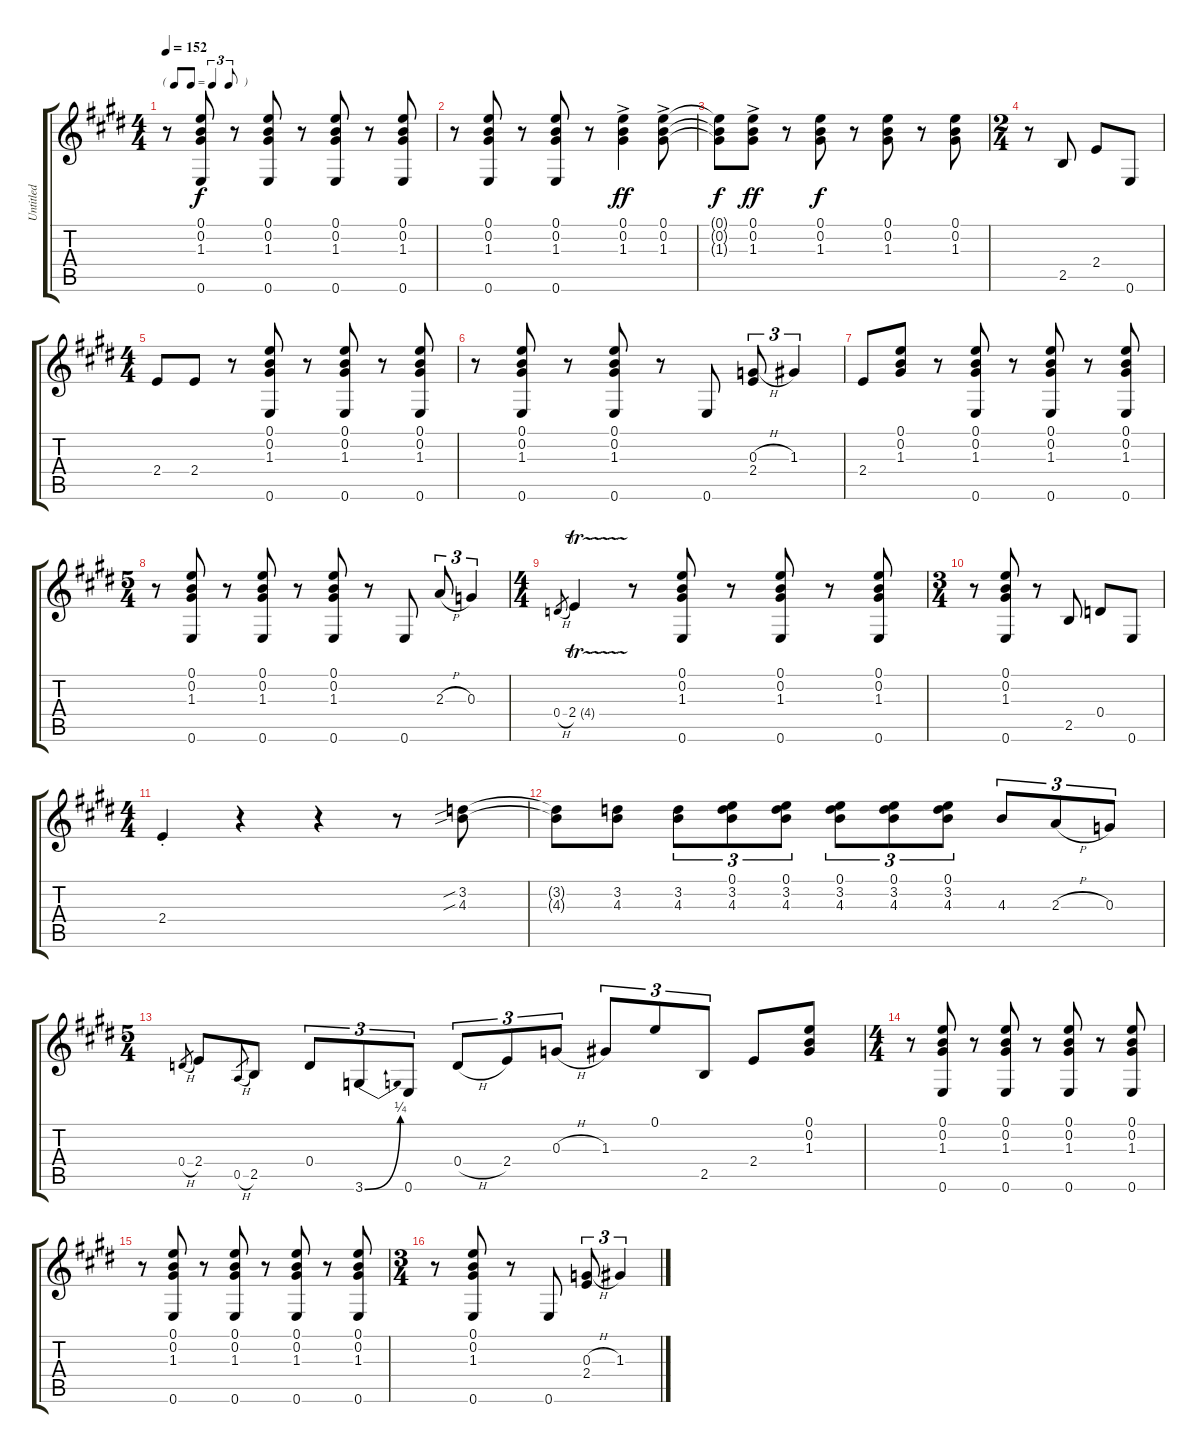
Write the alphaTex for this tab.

\track ("Untitled" "Untitled") {instrument distortionguitar}
\staff {score tabs}
\tuning (E4 B3 G3 D3 A2 E2) {hide}
\ts (4 4)
\tf triplet8th
\tempo 152
\clef g2
\ks c#minor
r.8{dy f} (0.1 0.2 1.3 0.6).8 r.8 (0.1 0.2 1.3 0.6).8 r.8 (0.1 0.2 1.3 0.6).8 r.8 (0.1 0.2 1.3 0.6).8 |
\ks e
r.8 (0.1 0.2 1.3 0.6).8 r.8 (0.1 0.2 1.3 0.6).8 r.8 (0.1{ac} 0.2{ac} 1.3{ac}).4{dy ff} (0.1{ac} 0.2{ac} 1.3{ac}).8 |
\ks c#minor
(0.1{t} 0.2{t} 1.3{t}).8{dy f} (0.1{ac} 0.2{ac} 1.3{ac}).8{dy ff} r.8 (0.1 0.2 1.3).8{dy f} r.8 (0.1 0.2 1.3).8 r.8 (0.1 0.2 1.3).8 |
\ts (2 4)
\ks e
r.8 2.5.8 2.4.8 0.6.8 |
\ts (4 4)
\ks c#minor
2.4.8 2.4.8 r.8 (0.1 0.2 1.3 0.6).8 r.8 (0.1 0.2 1.3 0.6).8 r.8 (0.1 0.2 1.3 0.6).8 |
r.8 (0.1 0.2 1.3 0.6).8 r.8 (0.1 0.2 1.3 0.6).8 r.8 0.6.8 (0.3{h} 2.4).8{tu (3 2)} 1.3.4{tu (3 2)} |
\ks e
2.4.8 (0.1 0.2 1.3).8 r.8 (0.1 0.2 1.3 0.6).8 r.8 (0.1 0.2 1.3 0.6).8 r.8 (0.1 0.2 1.3 0.6).8 |
\ts (5 4)
\ks c#minor
r.8 (0.1 0.2 1.3 0.6).8 r.8 (0.1 0.2 1.3 0.6).8 r.8 (0.1 0.2 1.3 0.6).8 r.8 0.6.8 2.3{h}.8{tu (3 2)} 0.3.4{tu (3 2)} |
\ts (4 4)
0.4{h}.8{gr} 2.4{tr (4 32)}.4 r.8 (0.1 0.2 1.3 0.6).8 r.8 (0.1 0.2 1.3 0.6).8 r.8 (0.1 0.2 1.3 0.6).8 |
\ts (3 4)
\ks e
r.8 (0.1 0.2 1.3 0.6).8 r.8 2.5.8 0.4.8 0.6.8 |
\ts (4 4)
\ks c#minor
2.4{st}.4 r.4 r.4 r.8 (3.2{sib} 4.3{sib}).8 |
(3.2{t} 4.3{t}).8 (3.2 4.3).8 (3.2 4.3).8{tu (3 2)} (0.1 3.2 4.3).8{tu (3 2)} (0.1 3.2 4.3).8{tu (3 2)} (0.1 3.2 4.3).8{tu (3 2)} (0.1 3.2 4.3).8{tu (3 2)} (0.1 3.2 4.3).8{tu (3 2)} 4.3.8{tu (3 2)} 2.3{h}.8{tu (3 2)} 0.3.8{tu (3 2)} |
\ts (5 4)
\ks e
0.4{h}.8{gr} 2.4.8 0.5{h}.8{gr} 2.5.8 0.4.8{tu (3 2)} 3.6{be (bend 0 0 60 1)}.8{tu (3 2)} 0.6.8{tu (3 2)} 0.4{h}.8{tu (3 2)} 2.4.8{tu (3 2)} 0.3{h}.8{tu (3 2)} 1.3.8{tu (3 2)} 0.1.8{tu (3 2)} 2.5.8{tu (3 2)} 2.4.8 (0.1 0.2 1.3).8 |
\ts (4 4)
\ks c#minor
r.8 (0.1 0.2 1.3 0.6).8 r.8 (0.1 0.2 1.3 0.6).8 r.8 (0.1 0.2 1.3 0.6).8 r.8 (0.1 0.2 1.3 0.6).8 |
r.8 (0.1 0.2 1.3 0.6).8 r.8 (0.1 0.2 1.3 0.6).8 r.8 (0.1 0.2 1.3 0.6).8 r.8 (0.1 0.2 1.3 0.6).8 |
\ts (3 4)
\ks e
r.8 (0.1 0.2 1.3 0.6).8 r.8 0.6.8 (0.3{h} 2.4).8{tu (3 2)} 1.3.4{tu (3 2)}
